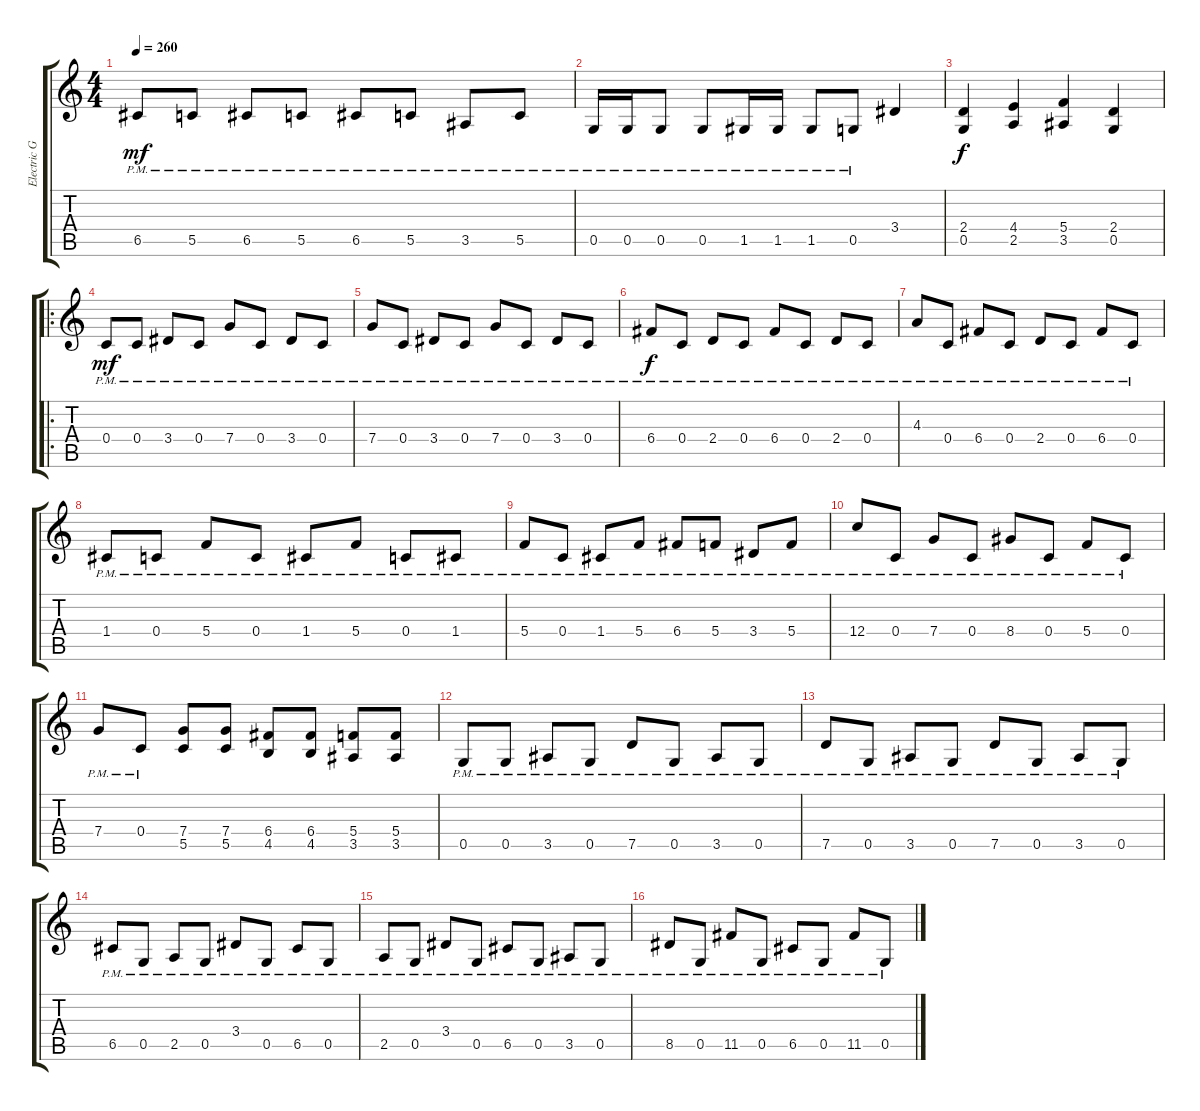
\track ("Electric Guitar" "Electric G") {instrument overdrivenguitar}
\staff {score tabs}
\tuning (D4 A3 F3 C3 G2 D2) {hide}
\ts (4 4)
\tempo 260
\clef g2
\ks c
6.5{pm}.8{dy mf} 5.5{pm}.8 6.5{pm}.8 5.5{pm}.8 6.5{pm}.8 5.5{pm}.8 3.5{pm}.8 5.5{pm}.8 |
0.5{pm}.16 0.5{pm}.16 0.5{pm}.8 0.5{pm}.8 1.5{pm}.16 1.5{pm}.16 1.5{pm}.8 0.5{pm}.8 3.4.4 |
(2.4 0.5).4{dy f} (4.4 2.5).4 (5.4 3.5).4 (2.4 0.5).4 |
\ro
0.4{pm}.8{dy mf} 0.4{pm}.8 3.4{pm}.8 0.4{pm}.8 7.4{pm}.8 0.4{pm}.8 3.4{pm}.8 0.4{pm}.8 |
7.4{pm}.8 0.4{pm}.8 3.4{pm}.8 0.4{pm}.8 7.4{pm}.8 0.4{pm}.8 3.4{pm}.8 0.4{pm}.8 |
6.4{pm}.8{dy f} 0.4{pm}.8 2.4{pm}.8 0.4{pm}.8 6.4{pm}.8 0.4{pm}.8 2.4{pm}.8 0.4{pm}.8 |
4.3{pm}.8 0.4{pm}.8 6.4{pm}.8 0.4{pm}.8 2.4{pm}.8 0.4{pm}.8 6.4{pm}.8 0.4{pm}.8 |
1.4{pm}.8 0.4{pm}.8 5.4{pm}.8 0.4{pm}.8 1.4{pm}.8 5.4{pm}.8 0.4{pm}.8 1.4{pm}.8 |
5.4{pm}.8 0.4{pm}.8 1.4{pm}.8 5.4{pm}.8 6.4{pm}.8 5.4{pm}.8 3.4{pm}.8 5.4{pm}.8 |
12.4{pm}.8 0.4{pm}.8 7.4{pm}.8 0.4{pm}.8 8.4{pm}.8 0.4{pm}.8 5.4{pm}.8 0.4{pm}.8 |
7.4{pm}.8 0.4{pm}.8 (7.4 5.5).8 (7.4 5.5).8 (6.4 4.5).8 (6.4 4.5).8 (5.4 3.5).8 (5.4 3.5).8 |
0.5{pm}.8 0.5{pm}.8 3.5{pm}.8 0.5{pm}.8 7.5{pm}.8 0.5{pm}.8 3.5{pm}.8 0.5{pm}.8 |
7.5{pm}.8 0.5{pm}.8 3.5{pm}.8 0.5{pm}.8 7.5{pm}.8 0.5{pm}.8 3.5{pm}.8 0.5{pm}.8 |
6.5{pm}.8 0.5{pm}.8 2.5{pm}.8 0.5{pm}.8 3.4{pm}.8 0.5{pm}.8 6.5{pm}.8 0.5{pm}.8 |
2.5{pm}.8 0.5{pm}.8 3.4{pm}.8 0.5{pm}.8 6.5{pm}.8 0.5{pm}.8 3.5{pm}.8 0.5{pm}.8 |
8.5{pm}.8 0.5{pm}.8 11.5{pm}.8 0.5{pm}.8 6.5{pm}.8 0.5{pm}.8 11.5{pm}.8 0.5{pm}.8
